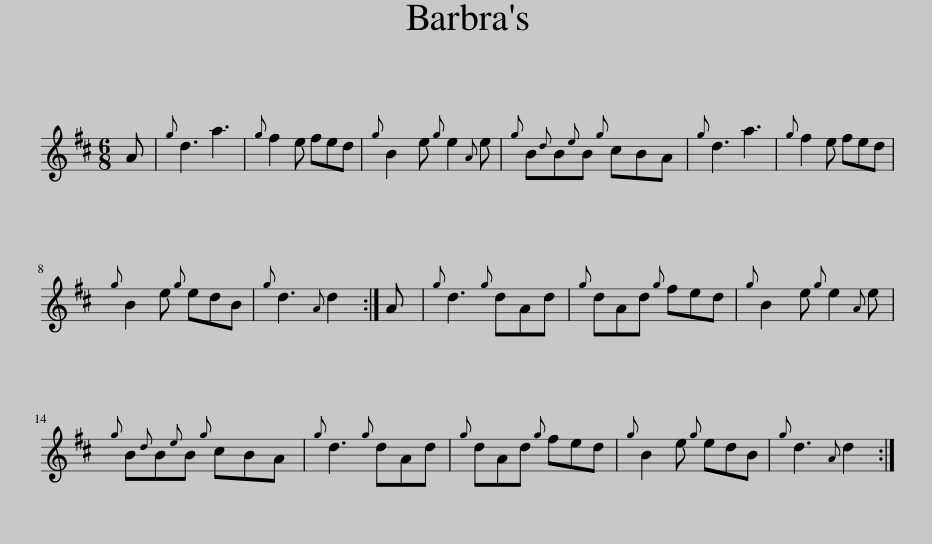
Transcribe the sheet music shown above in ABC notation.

X:1
L:1/8
M:6/8
I:linebreak $
K:D
V:1 treble
V:1
 A |{g} d3 a3 |{g} f2 e fed |{g} B2 e{g} e2{A} e |{g} B{d}B{e}B{g} cBA | %5
{g} d3 a3 |{g} f2 e fed |${g} B2 e{g} edB |{g} d3{A} d2 :| A | %10
{g} d3{g} dAd |{g} dAd{g} fed |{g} B2 e{g} e2{A} e |${g} B{d}B{e}B{g} cBA |{g} d3{g} dAd | %15
{g} dAd{g} fed |{g} B2 e{g} edB |{g} d3{A} d2 :| %18
